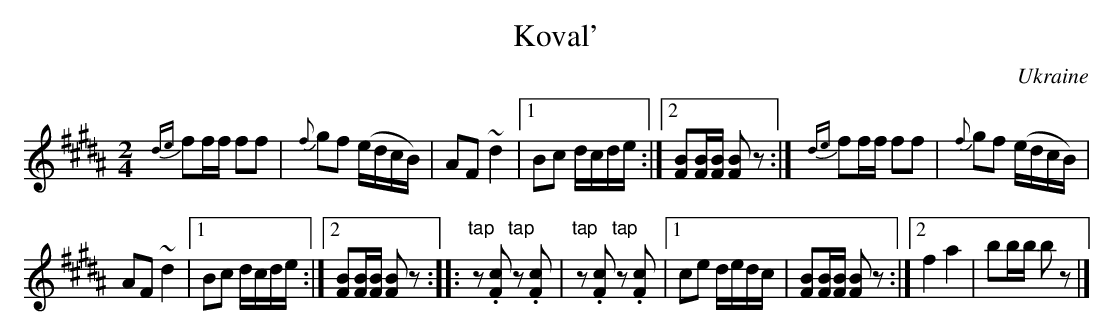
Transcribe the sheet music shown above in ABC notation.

X:1
T:Koval'
Q:144
O:Ukraine
M:2/4
L:1/8
K:B
{de}ff/2f/2 ff | {f}gf (e/2d/2c/2B/2) | AF ~d2 \
|1 Bc d/2c/2d/2e/2 :|2 [FB][F/2B/2][F/2B/2] [FB]z:|\
{de}ff/2f/2 ff | {f}gf (e/2d/2c/2B/2) |
AF ~d2 \
|1 Bc d/2c/2d/2e/2 :|2 [FB][F/2B/2][F/2B/2] [FB]z:| \
|: "tap"z .[Fc]  "tap"z .[Fc] |\
"tap"z .[Fc]  "tap"z .[Fc] \
|1 ce d/2e/2d/2c/2 | [FB][F/2B/2][F/2B/2] [FB] z \
:|2 f2 a2 | bb/2b/2 b z |]
